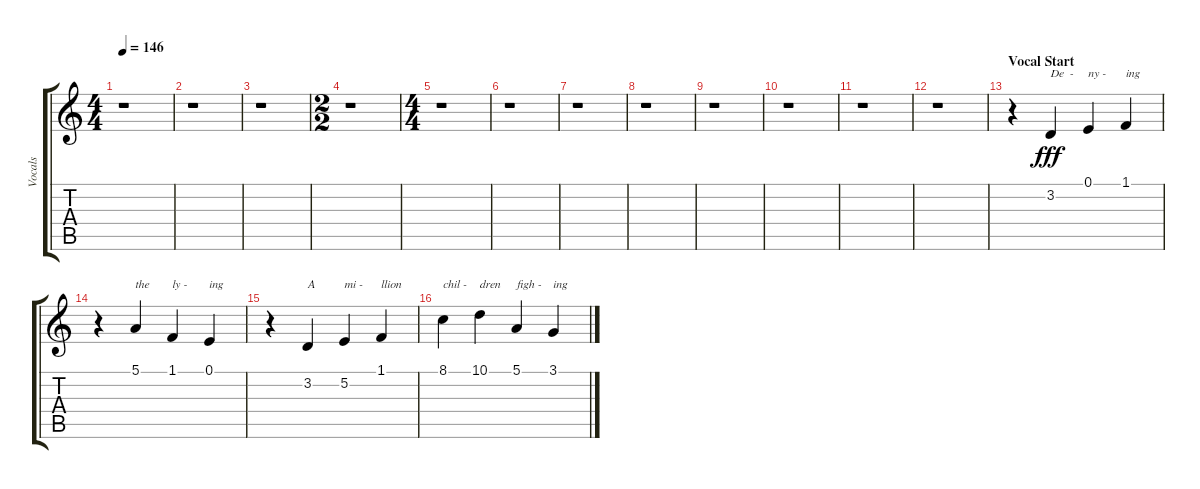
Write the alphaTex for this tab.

\track ("Vocals" "Vocals") {instrument synthvoice}
\staff {score tabs}
\tuning (E4 B3 G3 D3 A2 E2) {hide}
\ts (4 4)
\tempo 146
\clef g2
\ks c
r.1{dy fff} |
r.1 |
r.1 |
\ts (2 2)
r.1 |
\ts (4 4)
r.1 |
r.1 |
r.1 |
r.1 |
r.1 |
r.1 |
r.1 |
r.1 |
\section ("" "Vocal Start")
r.4 3.2.4{txt "De  -"} 0.1.4{txt "ny -"} 1.1.4{txt "ing"} |
r.4 5.1.4{txt "the"} 1.1.4{txt "ly -"} 0.1.4{txt "ing"} |
r.4 3.2.4{txt "A"} 5.2.4{txt "mi -"} 1.1.4{txt "llion"} |
8.1.4{txt "chil - "} 10.1.4{txt "dren"} 5.1.4{txt "figh -"} 3.1.4{txt "ing"}
